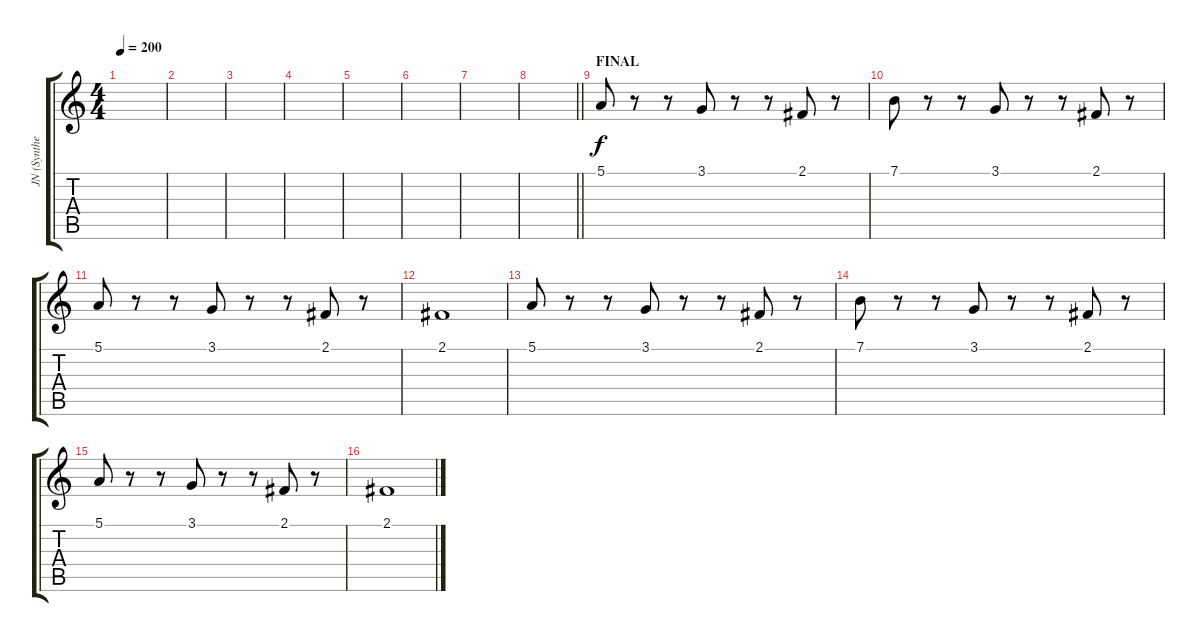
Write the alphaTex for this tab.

\track ("JN (Synthe_02)" "JN (Synthe") {instrument electricgrandpiano}
\staff {score tabs}
\tuning (E4 B3 G3 D3 A2 E2) {hide}
\ts (4 4)
\tempo 200
\clef g2
\ks c
|
|
|
|
|
|
|
\barLineRight lightlight
|
\section ("" "FINAL")
5.1.8 r.8 r.8 3.1.8 r.8 r.8 2.1.8 r.8 |
7.1.8 r.8 r.8 3.1.8 r.8 r.8 2.1.8 r.8 |
5.1.8 r.8 r.8 3.1.8 r.8 r.8 2.1.8 r.8 |
2.1.1 |
5.1.8 r.8 r.8 3.1.8 r.8 r.8 2.1.8 r.8 |
7.1.8 r.8 r.8 3.1.8 r.8 r.8 2.1.8 r.8 |
5.1.8 r.8 r.8 3.1.8 r.8 r.8 2.1.8 r.8 |
2.1.1
